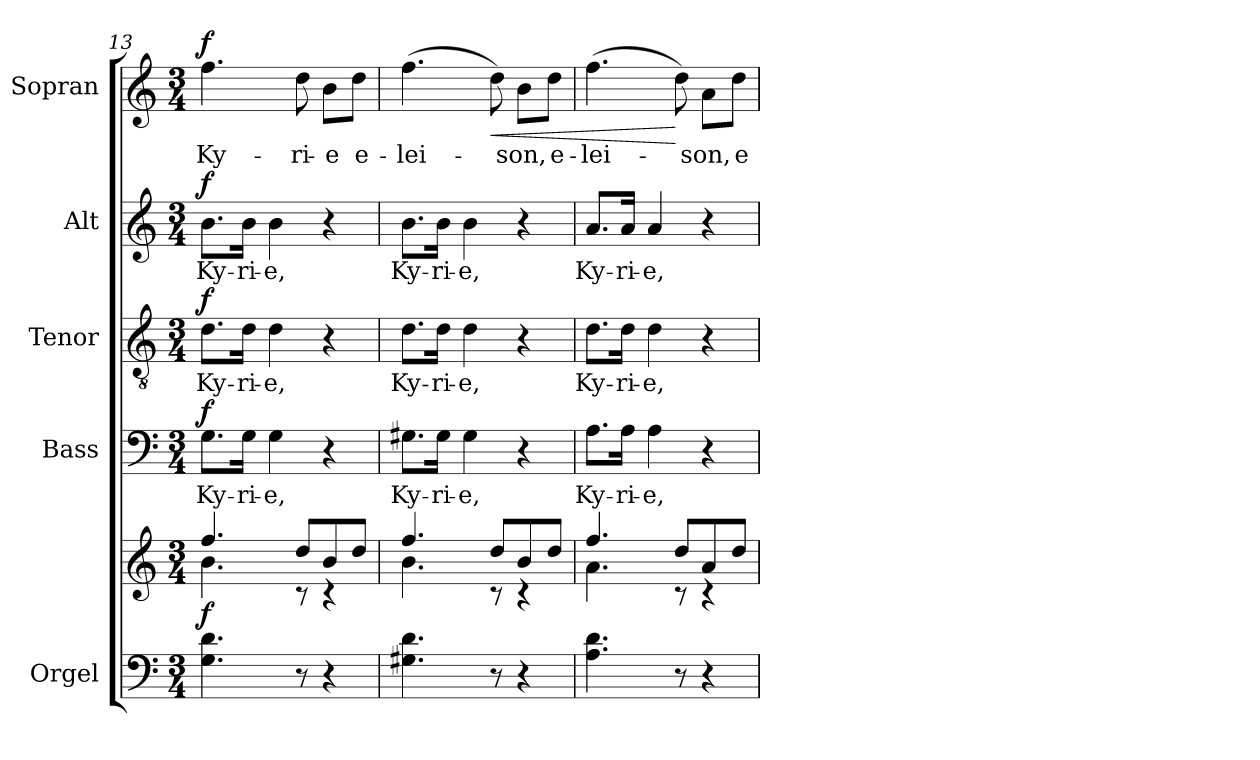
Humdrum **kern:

**kern	**kern	**dynam	**kern	**text	**dynam	**kern	**text	**dynam	**kern	**text	**dynam	**kern	**text	**dynam
*part5	*part5	*part5	*part4	*part4	*part4	*part3	*part3	*part3	*part2	*part2	*part2	*part1	*part1	*part1
*staff6	*staff5	*staff5/6	*staff4	*staff4	*staff4	*staff3	*staff3	*staff3	*staff2	*staff2	*staff2	*staff1	*staff1	*staff1
*I"Orgel	*	*	*I"Bass	*	*	*I"Tenor	*	*	*I"Alt	*	*	*I"Sopran	*	*
*I'Org.	*	*	*I'B.	*	*	*I'T.	*	*	*I'A.	*	*	*I'S.	*	*
!!LO:PB:g=z
*clefF4	*clefG2	*	*clefF4	*	*	*clefGv2	*	*	*clefG2	*	*	*clefG2	*	*
*k[]	*k[]	*	*k[]	*	*	*k[]	*	*	*k[]	*	*	*k[]	*	*
*C:	*C:	*	*C:	*	*	*C:	*	*	*C:	*	*	*C:	*	*
*M3/4	*M3/4	*	*M3/4	*	*	*M3/4	*	*	*M3/4	*	*	*M3/4	*	*
=13	=13	=13	=13	=13	=13	=13	=13	=13	=13	=13	=13	=13	=13	=13
*	*^	*	*	*	*	*	*	*	*	*	*	*	*	*
!	!	!	!LO:DY:b	!	!LO:LY:b	!LO:DY:a	!	!LO:LY:b	!LO:DY:a	!	!LO:LY:b	!LO:DY:a	!	!LO:LY:b	!LO:DY:a
4.G\ 4.d\	4.ff/	4.b\	f	8.G\L	Ky-	f	8.d\L	Ky-	f	8.b\L	Ky-	f	4.ff\	Ky-	f
!	!	!	!	!	!LO:LY:b	!	!	!LO:LY:b	!	!	!LO:LY:b	!	!	!	!
.	.	.	.	16G\Jk	-ri-	.	16d\Jk	-ri-	.	16b\Jk	-ri-	.	.	.	.
!	!	!	!	!	!LO:LY:b	!	!	!LO:LY:b	!	!	!LO:LY:b	!	!	!	!
.	.	.	.	4G\	-e,	.	4d\	-e,	.	4b\	-e,	.	.	.	.
!	!	!	!	!	!	!	!	!	!	!	!	!	!	!LO:LY:b	!
8r	8dd/L	8rc	.	.	.	.	.	.	.	.	.	.	8dd\	-ri-	.
!	!	!	!	!	!	!	!	!	!	!	!	!	!	!LO:LY:b	!
4r	8b/	4rc	.	4r	.	.	4r	.	.	4r	.	.	8b\L	-e	.
!	!	!	!	!	!	!	!	!	!	!	!	!	!	!LO:LY:b	!
.	8dd/J	.	.	.	.	.	.	.	.	.	.	.	8dd\J	e-	.
=14	=14	=14	=14	=14	=14	=14	=14	=14	=14	=14	=14	=14	=14	=14	=14
!	!	!	!	!	!LO:LY:b	!	!	!LO:LY:b	!	!	!LO:LY:b	!	!	!LO:LY:b	!
4.G#X\ 4.d\	4.ff/	4.b\	.	8.G#X\L	Ky-	.	8.d\L	Ky-	.	8.b\L	Ky-	.	(>4.ff\	-lei-	.
!	!	!	!	!	!LO:LY:b	!	!	!LO:LY:b	!	!	!LO:LY:b	!	!	!	!
.	.	.	.	16G#\Jk	-ri-	.	16d\Jk	-ri-	.	16b\Jk	-ri-	.	.	.	.
!	!	!	!	!	!LO:LY:b	!	!	!LO:LY:b	!	!	!LO:LY:b	!	!	!	!
.	.	.	.	4G#\	-e,	.	4d\	-e,	.	4b\	-e,	.	.	.	.
!	!	!	!	!	!	!	!	!	!	!	!	!	!	!	!LO:HP:b
8r	8dd/L	8rc	.	.	.	.	.	.	.	.	.	.	8dd\)	.	<
!	!	!	!	!	!	!	!	!	!	!	!	!	!	!LO:LY:b	!
4r	8b/	4rc	.	4r	.	.	4r	.	.	4r	.	.	8b\L	-son,	.
!	!	!	!	!	!	!	!	!	!	!	!	!	!	!LO:LY:b	!
.	8dd/J	.	.	.	.	.	.	.	.	.	.	.	8dd\J	e-	.
=15	=15	=15	=15	=15	=15	=15	=15	=15	=15	=15	=15	=15	=15	=15	=15
!	!	!	!	!	!LO:LY:b	!	!	!LO:LY:b	!	!	!LO:LY:b	!	!	!LO:LY:b	!
4.A\ 4.d\	4.ff/	4.a\	.	8.A\L	Ky-	.	8.d\L	Ky-	.	8.a/L	Ky-	.	(>4.ff\	-lei-	.
!	!	!	!	!	!LO:LY:b	!	!	!LO:LY:b	!	!	!LO:LY:b	!	!	!	!
.	.	.	.	16A\Jk	-ri-	.	16d\Jk	-ri-	.	16a/Jk	-ri-	.	.	.	.
!	!	!	!	!	!LO:LY:b	!	!	!LO:LY:b	!	!	!LO:LY:b	!	!	!	!
.	.	.	.	4A\	-e,	.	4d\	-e,	.	4a/	-e,	.	.	.	.
8r	8dd/L	8rc	.	.	.	.	.	.	.	.	.	.	8dd\)	.	[
!	!	!	!	!	!	!	!	!	!	!	!	!	!	!LO:LY:b	!
4r	8a/	4rc	.	4r	.	.	4r	.	.	4r	.	.	8a\L	-son,	.
!	!	!	!	!	!	!	!	!	!	!	!	!	!	!LO:LY:b	!
.	8dd/J	.	.	.	.	.	.	.	.	.	.	.	8dd\J	e-	.
*	*v	*v	*	*	*	*	*	*	*	*	*	*	*	*	*
=	=	=	=	=	=	=	=	=	=	=	=	=	=	=
*-	*-	*-	*-	*-	*-	*-	*-	*-	*-	*-	*-	*-	*-	*-
